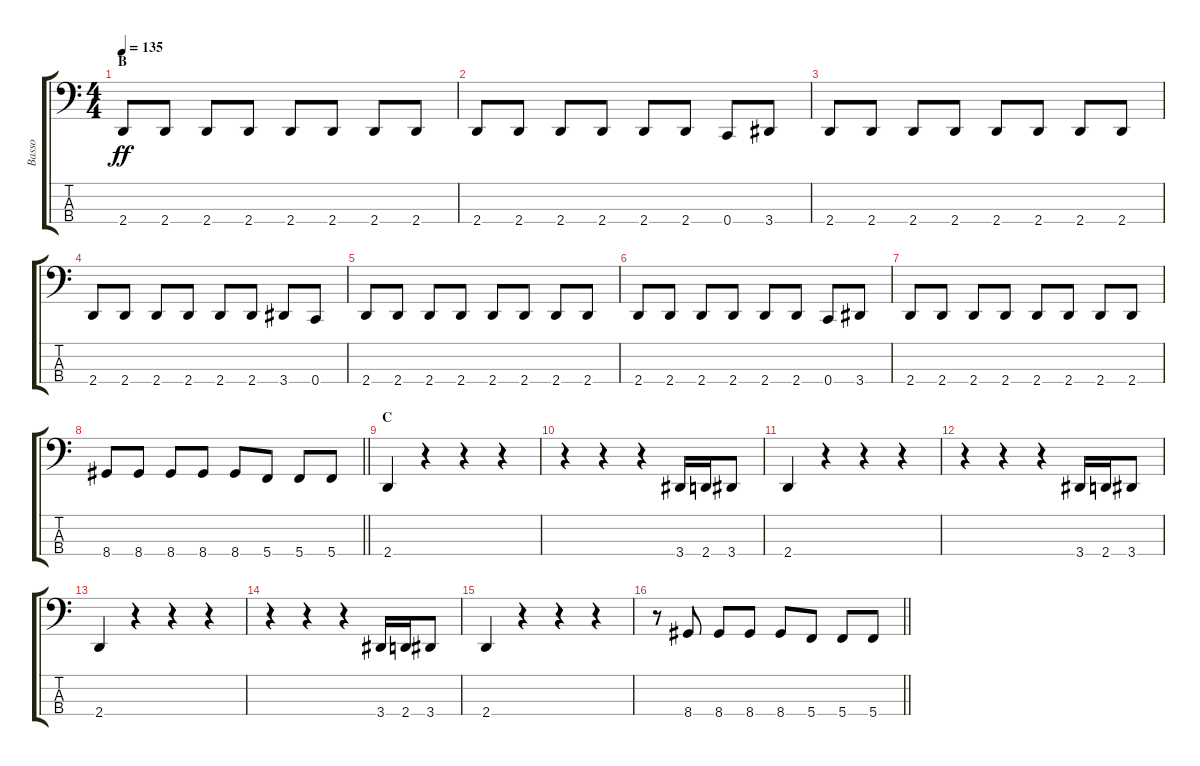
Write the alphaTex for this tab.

\track ("Basso" "Basso") {instrument electricbasspick}
\staff {score tabs}
\tuning (F2 C2 G1 C1) {hide}
\ts (4 4)
\section ("" "B")
\tempo 135
\clef f4
\ks c
2.4.8{dy ff} 2.4.8 2.4.8 2.4.8 2.4.8 2.4.8 2.4.8 2.4.8 |
2.4.8 2.4.8 2.4.8 2.4.8 2.4.8 2.4.8 0.4.8 3.4.8 |
2.4.8 2.4.8 2.4.8 2.4.8 2.4.8 2.4.8 2.4.8 2.4.8 |
2.4.8 2.4.8 2.4.8 2.4.8 2.4.8 2.4.8 3.4.8 0.4.8 |
2.4.8 2.4.8 2.4.8 2.4.8 2.4.8 2.4.8 2.4.8 2.4.8 |
2.4.8 2.4.8 2.4.8 2.4.8 2.4.8 2.4.8 0.4.8 3.4.8 |
2.4.8 2.4.8 2.4.8 2.4.8 2.4.8 2.4.8 2.4.8 2.4.8 |
\barLineRight lightlight
8.4.8 8.4.8 8.4.8 8.4.8 8.4.8 5.4.8 5.4.8 5.4.8 |
\section ("" "C")
2.4.4 r.4 r.4 r.4 |
r.4 r.4 r.4 3.4.16 2.4.16 3.4.8 |
2.4.4 r.4 r.4 r.4 |
r.4 r.4 r.4 3.4.16 2.4.16 3.4.8 |
2.4.4 r.4 r.4 r.4 |
r.4 r.4 r.4 3.4.16 2.4.16 3.4.8 |
2.4.4 r.4 r.4 r.4 |
\barLineRight lightlight
r.8 8.4.8 8.4.8 8.4.8 8.4.8 5.4.8 5.4.8 5.4.8
